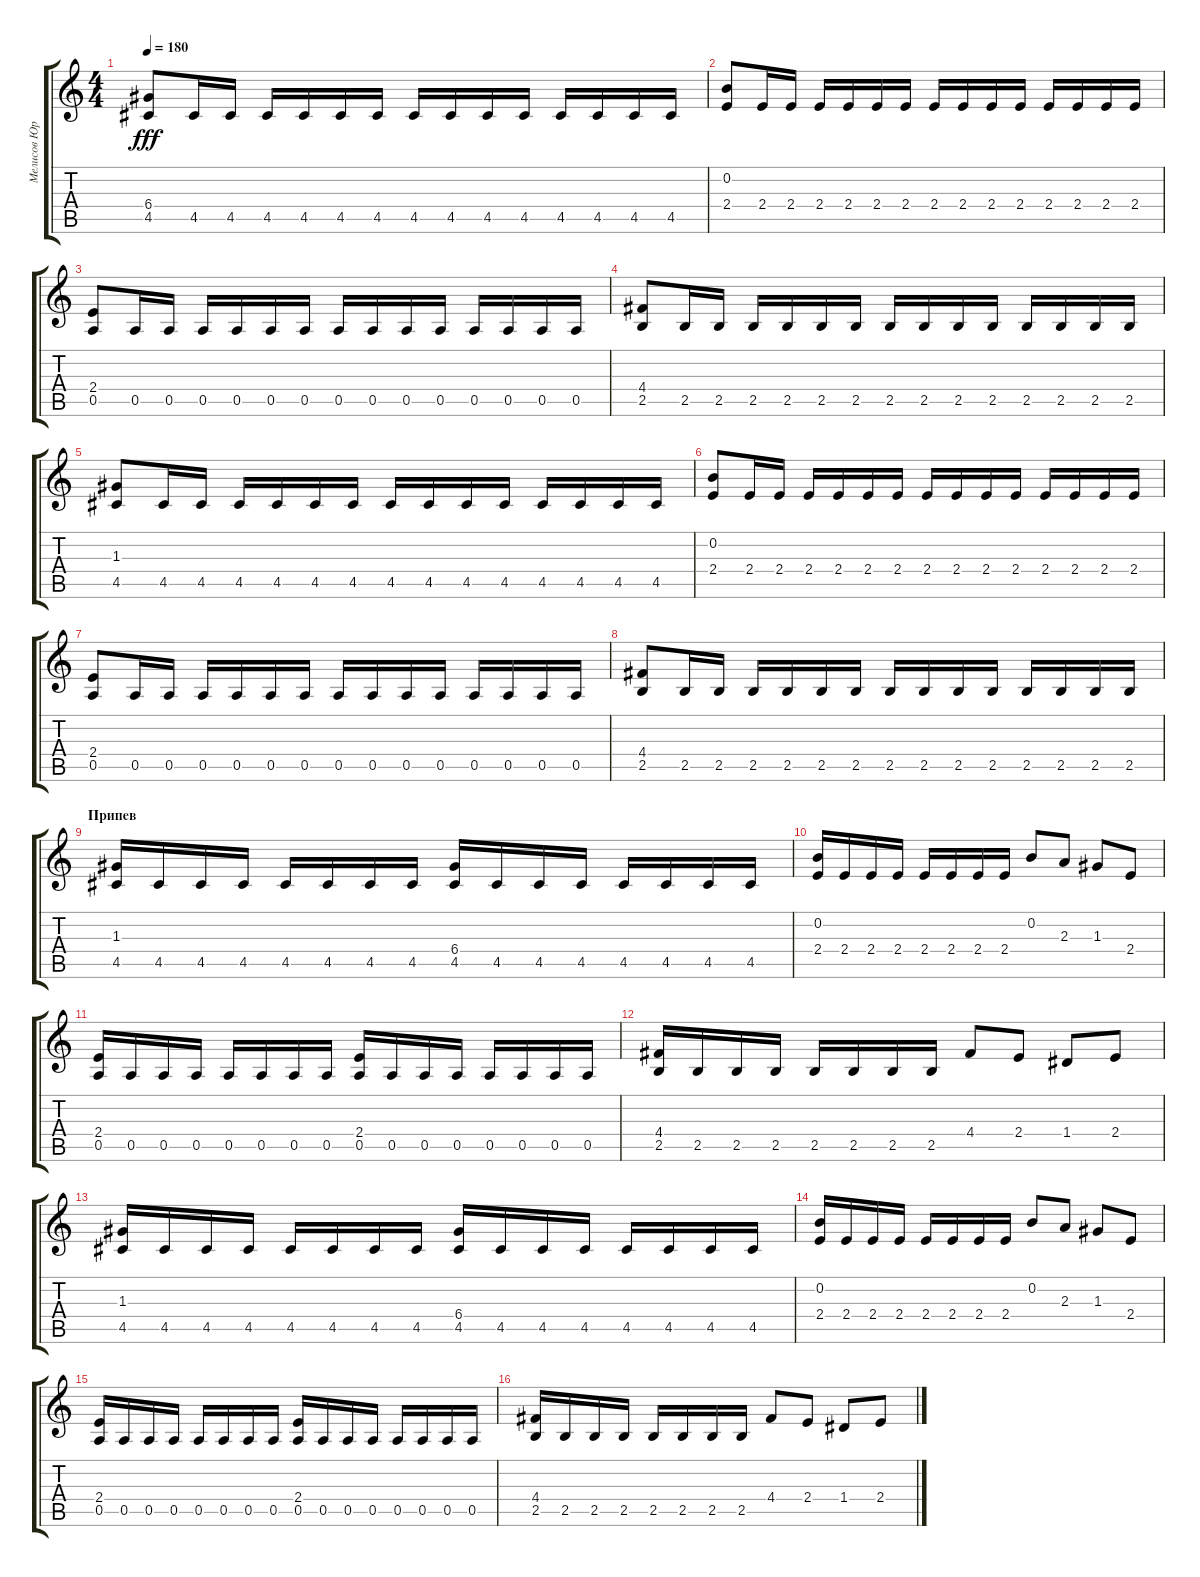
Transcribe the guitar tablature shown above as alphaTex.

\track ("Мелисов Юрий" "Мелисов Юр") {instrument distortionguitar}
\staff {score tabs}
\tuning (E4 B3 G3 D3 A2 E2) {hide}
\ts (4 4)
\tempo 180
\clef g2
\ks c
(6.4 4.5).8{dy fff} 4.5.16 4.5.16 4.5.16 4.5.16 4.5.16 4.5.16 4.5.16 4.5.16 4.5.16 4.5.16 4.5.16 4.5.16 4.5.16 4.5.16 |
(0.2 2.4).8 2.4.16 2.4.16 2.4.16 2.4.16 2.4.16 2.4.16 2.4.16 2.4.16 2.4.16 2.4.16 2.4.16 2.4.16 2.4.16 2.4.16 |
(2.4 0.5).8 0.5.16 0.5.16 0.5.16 0.5.16 0.5.16 0.5.16 0.5.16 0.5.16 0.5.16 0.5.16 0.5.16 0.5.16 0.5.16 0.5.16 |
(4.4 2.5).8 2.5.16 2.5.16 2.5.16 2.5.16 2.5.16 2.5.16 2.5.16 2.5.16 2.5.16 2.5.16 2.5.16 2.5.16 2.5.16 2.5.16 |
(1.3 4.5).8 4.5.16 4.5.16 4.5.16 4.5.16 4.5.16 4.5.16 4.5.16 4.5.16 4.5.16 4.5.16 4.5.16 4.5.16 4.5.16 4.5.16 |
(0.2 2.4).8 2.4.16 2.4.16 2.4.16 2.4.16 2.4.16 2.4.16 2.4.16 2.4.16 2.4.16 2.4.16 2.4.16 2.4.16 2.4.16 2.4.16 |
(2.4 0.5).8 0.5.16 0.5.16 0.5.16 0.5.16 0.5.16 0.5.16 0.5.16 0.5.16 0.5.16 0.5.16 0.5.16 0.5.16 0.5.16 0.5.16 |
(4.4 2.5).8 2.5.16 2.5.16 2.5.16 2.5.16 2.5.16 2.5.16 2.5.16 2.5.16 2.5.16 2.5.16 2.5.16 2.5.16 2.5.16 2.5.16 |
\section ("" "Припев")
(1.3 4.5).16 4.5.16 4.5.16 4.5.16 4.5.16 4.5.16 4.5.16 4.5.16 (6.4 4.5).16 4.5.16 4.5.16 4.5.16 4.5.16 4.5.16 4.5.16 4.5.16 |
(0.2 2.4).16 2.4.16 2.4.16 2.4.16 2.4.16 2.4.16 2.4.16 2.4.16 0.2.8 2.3.8 1.3.8 2.4.8 |
(2.4 0.5).16 0.5.16 0.5.16 0.5.16 0.5.16 0.5.16 0.5.16 0.5.16 (2.4 0.5).16 0.5.16 0.5.16 0.5.16 0.5.16 0.5.16 0.5.16 0.5.16 |
(4.4 2.5).16 2.5.16 2.5.16 2.5.16 2.5.16 2.5.16 2.5.16 2.5.16 4.4.8 2.4.8 1.4.8 2.4.8 |
(1.3 4.5).16 4.5.16 4.5.16 4.5.16 4.5.16 4.5.16 4.5.16 4.5.16 (6.4 4.5).16 4.5.16 4.5.16 4.5.16 4.5.16 4.5.16 4.5.16 4.5.16 |
(0.2 2.4).16 2.4.16 2.4.16 2.4.16 2.4.16 2.4.16 2.4.16 2.4.16 0.2.8 2.3.8 1.3.8 2.4.8 |
(2.4 0.5).16 0.5.16 0.5.16 0.5.16 0.5.16 0.5.16 0.5.16 0.5.16 (2.4 0.5).16 0.5.16 0.5.16 0.5.16 0.5.16 0.5.16 0.5.16 0.5.16 |
(4.4 2.5).16 2.5.16 2.5.16 2.5.16 2.5.16 2.5.16 2.5.16 2.5.16 4.4.8 2.4.8 1.4.8 2.4.8
